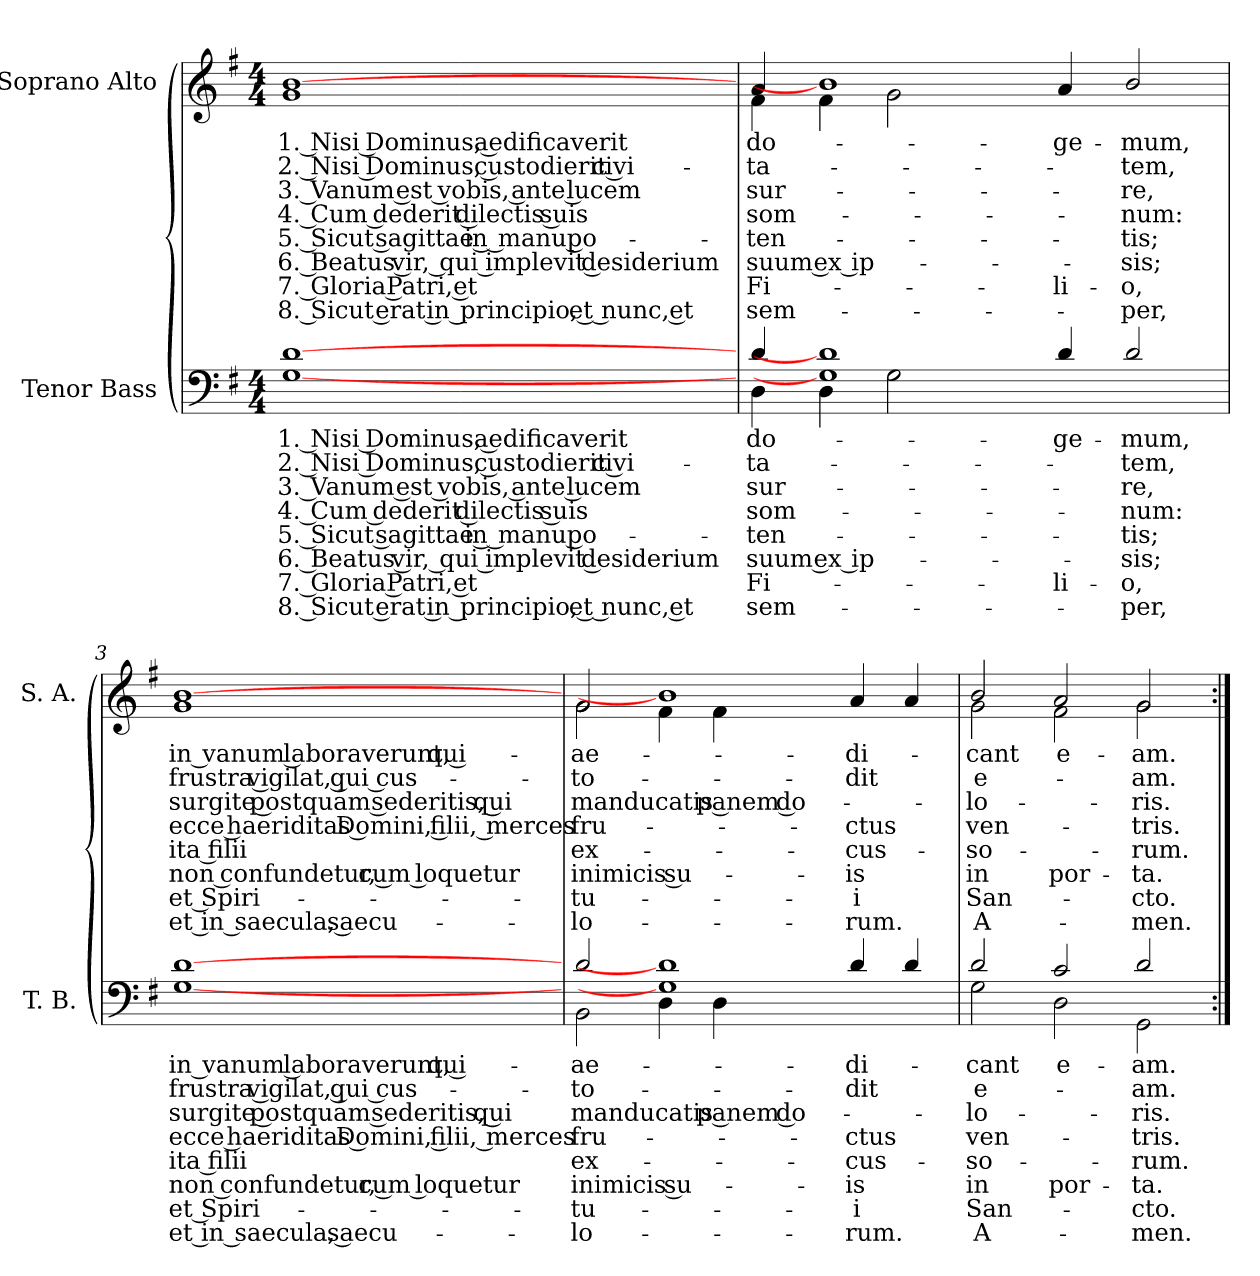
**kern	**text	**text	**text	**text	**text	**text	**text	**text	**kern	**text	**text	**text	**text	**text	**text	**text	**text
*part2	*part2	*part2	*part2	*part2	*part2	*part2	*part2	*part2	*part1	*part1	*part1	*part1	*part1	*part1	*part1	*part1	*part1
*staff2	*staff2	*staff2	*staff2	*staff2	*staff2	*staff2	*staff2	*staff2	*staff1	*staff1	*staff1	*staff1	*staff1	*staff1	*staff1	*staff1	*staff1
*I"Tenor Bass	*	*	*	*	*	*	*	*	*I"Soprano Alto	*	*	*	*	*	*	*	*
*I'T. B.	*	*	*	*	*	*	*	*	*I'S. A.	*	*	*	*	*	*	*	*
*clefF4	*	*	*	*	*	*	*	*	*clefG2	*	*	*	*	*	*	*	*
*k[f#]	*	*	*	*	*	*	*	*	*k[f#]	*	*	*	*	*	*	*	*
*G:	*	*	*	*	*	*	*	*	*G:	*	*	*	*	*	*	*	*
*M4/4	*	*	*	*	*	*	*	*	*M4/4	*	*	*	*	*	*	*	*
=1	=1	=1	=1	=1	=1	=1	=1	=1	=1	=1	=1	=1	=1	=1	=1	=1	=1
!	!LO:LY:a:rj	!LO:LY:a:rj	!LO:LY:a:rj	!LO:LY:a:rj	!LO:LY:a:rj	!LO:LY:a:rj	!LO:LY:a:rj	!LO:LY:a:rj	!	!LO:LY:b:rj	!LO:LY:b:rj	!LO:LY:b:rj	!LO:LY:b:rj	!LO:LY:b:rj	!LO:LY:b:rj	!LO:LY:b:rj	!LO:LY:b:rj
*	*	*	*	*	*	*	*	*	*^	*	*	*	*	*	*	*	*
[1G [1d	1. Nisi Dominus, aedificaverit	2. Nisi Dominus, custodierit civi-	3. Vanum est vobis, ante lucem	4. Cum dederit dilectis suis	5. Sicut sagittae in manu po-	6. Beatus vir, qui implevit desiderium	7. Gloria Patri, et	8. Sicut erat in principio, et nunc, et	[1b	1g	1. Nisi Dominus, aedificaverit	2. Nisi Dominus, custodierit civi-	3. Vanum est vobis, ante lucem	4. Cum dederit dilectis suis	5. Sicut sagittae in manu po-	6. Beatus vir, qui implevit desiderium	7. Gloria Patri, et	8. Sicut erat in principio, et nunc, et
=2	=2	=2	=2	=2	=2	=2	=2	=2	=2	=2	=2	=2	=2	=2	=2	=2	=2	=2
!	!LO:LY:a	!LO:LY:a	!LO:LY:a	!LO:LY:a	!LO:LY:a	!LO:LY:a	!LO:LY:a	!LO:LY:a	!	!	!LO:LY:b	!LO:LY:b	!LO:LY:b	!LO:LY:b	!LO:LY:b	!LO:LY:b	!LO:LY:b	!LO:LY:b
*^	*	*	*	*	*	*	*	*	*	*	*	*	*	*	*	*	*	*
4d/	4D\	do-	-ta-	sur-	som-	-ten-	suum ex ip-	Fi-	sem-	4a/	4f#\	do-	-ta-	sur-	som-	-ten-	suum ex ip-	Fi-	sem-
1G] 1d]	4D\	.	.	.	.	.	.	.	.	1b]	4f#\	.	.	.	.	.	.	.	.
.	2G\	.	.	.	.	.	.	.	.	.	2g\	.	.	.	.	.	.	.	.
.	1ryy	.	.	.	.	.	.	.	.	.	1ryy	.	.	.	.	.	.	.	.
!	!	!LO:LY:a	!	!	!	!	!	!LO:LY:a	!	!	!	!LO:LY:b	!	!	!	!	!	!LO:LY:b	!
4d/	.	-ge-	.	.	.	.	.	-li-	.	4a/	.	-ge-	.	.	.	.	.	-li-	.
!	!	!LO:LY:a	!LO:LY:a	!LO:LY:a	!LO:LY:a	!LO:LY:a	!LO:LY:a	!LO:LY:a	!LO:LY:a	!	!	!LO:LY:b	!LO:LY:b	!LO:LY:b	!LO:LY:b	!LO:LY:b	!LO:LY:b	!LO:LY:b	!LO:LY:b
2d/	.	-mum,	-tem,	-re,	-num:	-tis;	-sis;	-o,	-per,	2b/	.	-mum,	-tem,	-re,	-num:	-tis;	-sis;	-o,	-per,
*v	*v	*	*	*	*	*	*	*	*	*	*	*	*	*	*	*	*	*	*
!!LO:LB:g=z	!!
=3!	=3!	=3!	=3!	=3!	=3!	=3!	=3!	=3!	=3!	=3!	=3!	=3!	=3!	=3!	=3!	=3!	=3!	=3!
!	!LO:LY:a	!LO:LY:a	!LO:LY:a	!LO:LY:a	!LO:LY:a	!LO:LY:a	!LO:LY:a	!LO:LY:a	!	!	!LO:LY:b	!LO:LY:b	!LO:LY:b	!LO:LY:b	!LO:LY:b	!LO:LY:b	!LO:LY:b	!LO:LY:b
[1G [1d	in vanum laboraverunt, qui-	frustra vigilat, qui cus-	surgite post­quam sederitis, qui	ecce haeriditas Domini, filii, merces	ita filii	non confundetur, cum loquetur	et Spiri-	et in saecula, saecu-	[1b	1g	in vanum laboraverunt, qui-	frustra vigilat, qui cus-	surgite post­quam sederitis, qui	ecce haeriditas Domini, filii, merces	ita filii	non confundetur, cum loquetur	et Spiri-	et in saecula, saecu-
=4	=4	=4	=4	=4	=4	=4	=4	=4	=4	=4	=4	=4	=4	=4	=4	=4	=4	=4
!	!LO:LY:a	!LO:LY:a	!LO:LY:a	!LO:LY:a	!LO:LY:a	!LO:LY:a	!LO:LY:a	!LO:LY:a	!	!	!LO:LY:b	!LO:LY:b	!LO:LY:b	!LO:LY:b	!LO:LY:b	!LO:LY:b	!LO:LY:b	!LO:LY:b
*^	*	*	*	*	*	*	*	*	*	*	*	*	*	*	*	*	*	*
2d/	2BB\	-ae-	-to-	manducatis panem do-	fru-	ex-	inimicis su-	-tu-	-lo-	2g/	2g\	-ae-	-to-	manducatis panem do-	fru-	ex-	inimicis su-	-tu-	-lo-
1G] 1d]	4D\	.	.	.	.	.	.	.	.	1b]	4f#\	.	.	.	.	.	.	.	.
.	4D\	.	.	.	.	.	.	.	.	.	4f#\	.	.	.	.	.	.	.	.
.	1ryy	.	.	.	.	.	.	.	.	.	1ryy	.	.	.	.	.	.	.	.
!	!	!LO:LY:a	!LO:LY:a	!	!LO:LY:a	!LO:LY:a	!LO:LY:a	!LO:LY:a	!LO:LY:a	!	!	!LO:LY:b	!LO:LY:b	!	!LO:LY:b	!LO:LY:b	!LO:LY:b	!LO:LY:b	!LO:LY:b
4d/	.	-di-	-dit	.	-ctus	-cus-	-is	-i	-rum.	4a/	.	-di-	-dit	.	-ctus	-cus-	-is	-i	-rum.
4d/	.	.	.	.	.	.	.	.	.	4a/	.	.	.	.	.	.	.	.	.
=5	=5	=5	=5	=5	=5	=5	=5	=5	=5	=5	=5	=5	=5	=5	=5	=5	=5	=5	=5
!	!	!LO:LY:a	!LO:LY:a	!LO:LY:a	!LO:LY:a	!LO:LY:a	!LO:LY:a	!LO:LY:a	!LO:LY:a	!	!	!LO:LY:b	!LO:LY:b	!LO:LY:b	!LO:LY:b	!LO:LY:b	!LO:LY:b	!LO:LY:b	!LO:LY:b
2d/	2G\	-cant	e-	-lo-	ven-	-so-	in	San-	A-	2b/	2g\	-cant	e-	-lo-	ven-	-so-	in	San-	A-
!	!	!LO:LY:a	!	!	!	!	!LO:LY:a	!	!	!	!	!LO:LY:b	!	!	!	!	!LO:LY:b	!	!
2c/	2D\	e-	.	.	.	.	por-	.	.	2a/	2f#\	e-	.	.	.	.	por-	.	.
!	!	!LO:LY:a	!LO:LY:a	!LO:LY:a	!LO:LY:a	!LO:LY:a	!LO:LY:a	!LO:LY:a	!LO:LY:a	!	!	!LO:LY:b	!LO:LY:b	!LO:LY:b	!LO:LY:b	!LO:LY:b	!LO:LY:b	!LO:LY:b	!LO:LY:b
2d/	2GG\	-am.	-am.	-ris.	-tris.	-rum.	-ta.	-cto.	-men.	2g/	2g\	-am.	-am.	-ris.	-tris.	-rum.	-ta.	-cto.	-men.
*v	*v	*	*	*	*	*	*	*	*	*	*	*	*	*	*	*	*	*	*
*	*	*	*	*	*	*	*	*	*v	*v	*	*	*	*	*	*	*	*
=:|!	=:|!	=:|!	=:|!	=:|!	=:|!	=:|!	=:|!	=:|!	=:|!	=:|!	=:|!	=:|!	=:|!	=:|!	=:|!	=:|!	=:|!
*-	*-	*-	*-	*-	*-	*-	*-	*-	*-	*-	*-	*-	*-	*-	*-	*-	*-
